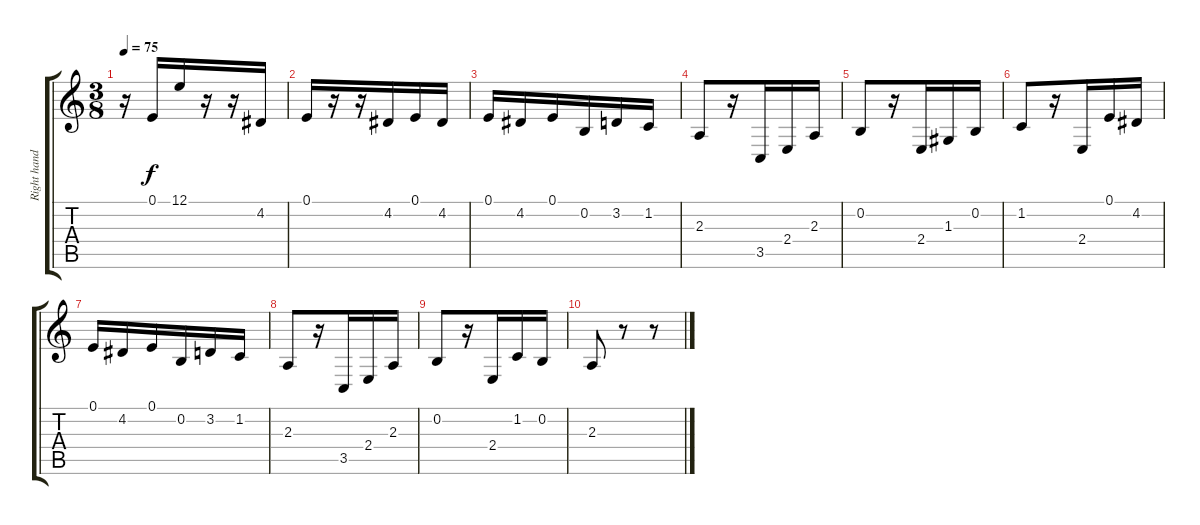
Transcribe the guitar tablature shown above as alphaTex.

\track ("Right hand" "Right hand") {instrument acousticgrandpiano}
\staff {score tabs}
\tuning (E4 B3 G3 D3 A2 E2) {hide}
\ts (3 8)
\tempo 75
\clef g2
\ks c
r.16{dy f} 0.1.16 12.1.16 r.16 r.16 4.2.16 |
0.1.16 r.16 r.16 4.2.16 0.1.16 4.2.16 |
0.1.16 4.2.16 0.1.16 0.2.16 3.2.16 1.2.16 |
2.3.8 r.16 3.5.16 2.4.16 2.3.16 |
0.2.8{txt ""} r.16 2.4.16 1.3.16 0.2.16 |
1.2.8 r.16 2.4.16 0.1.16 4.2.16 |
0.1.16 4.2.16 0.1.16 0.2.16 3.2.16 1.2.16 |
2.3.8 r.16 3.5.16 2.4.16 2.3.16 |
0.2.8 r.16 2.4.16 1.2.16 0.2.16 |
2.3.8 r.8 r.8
